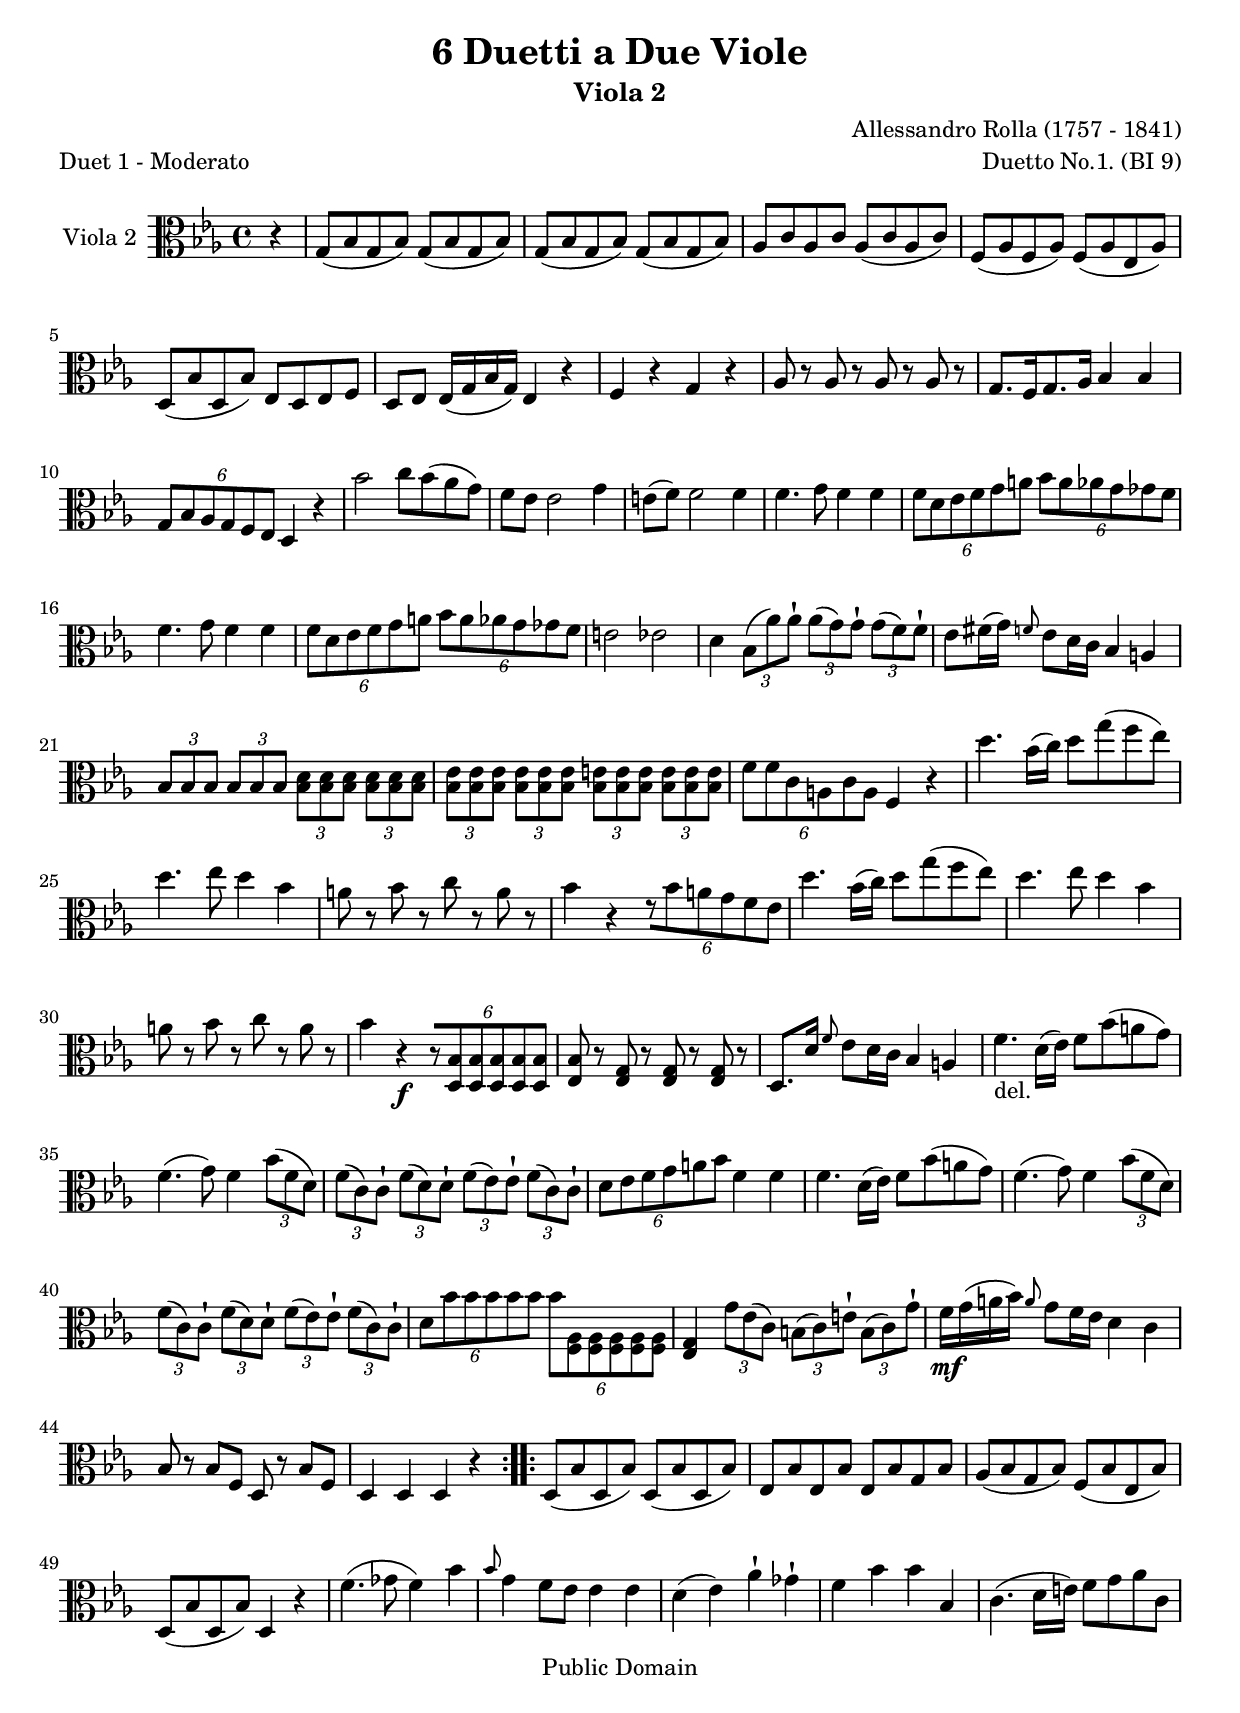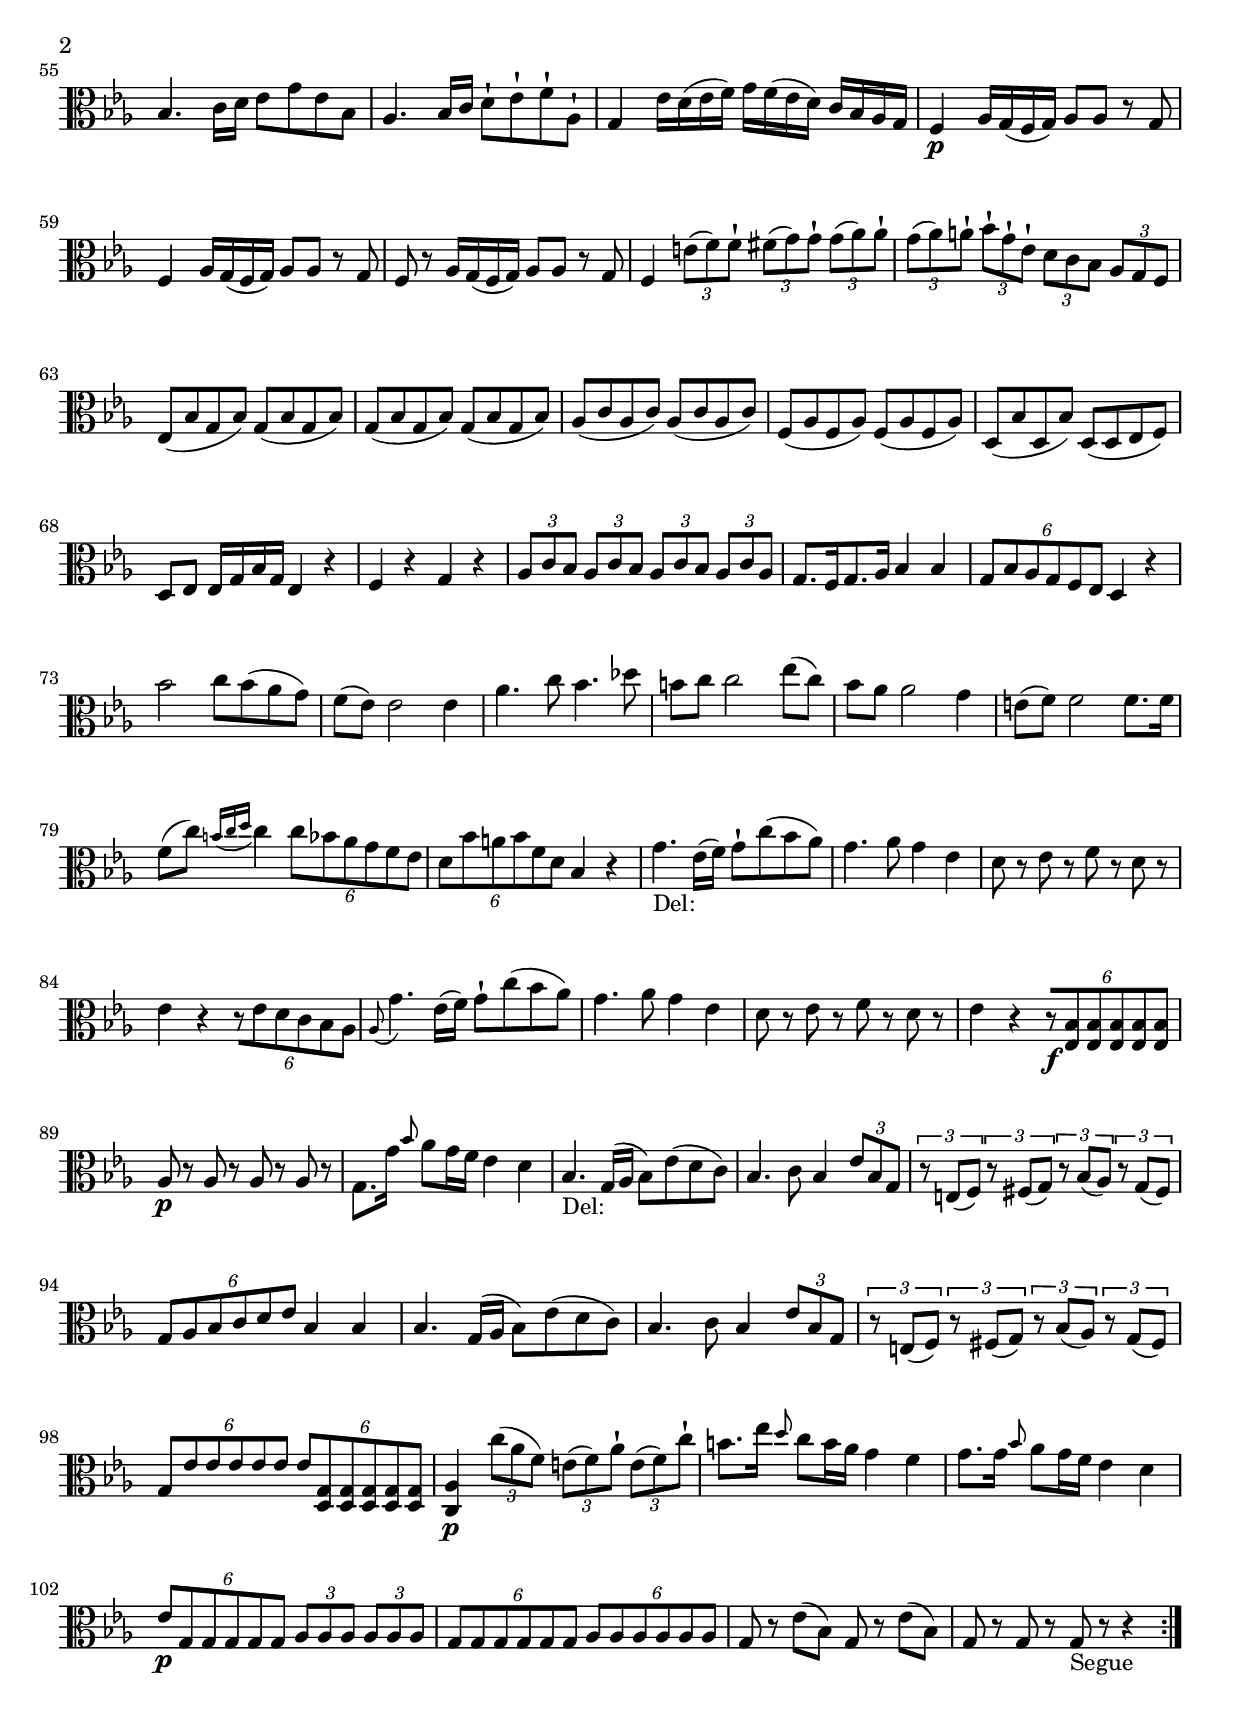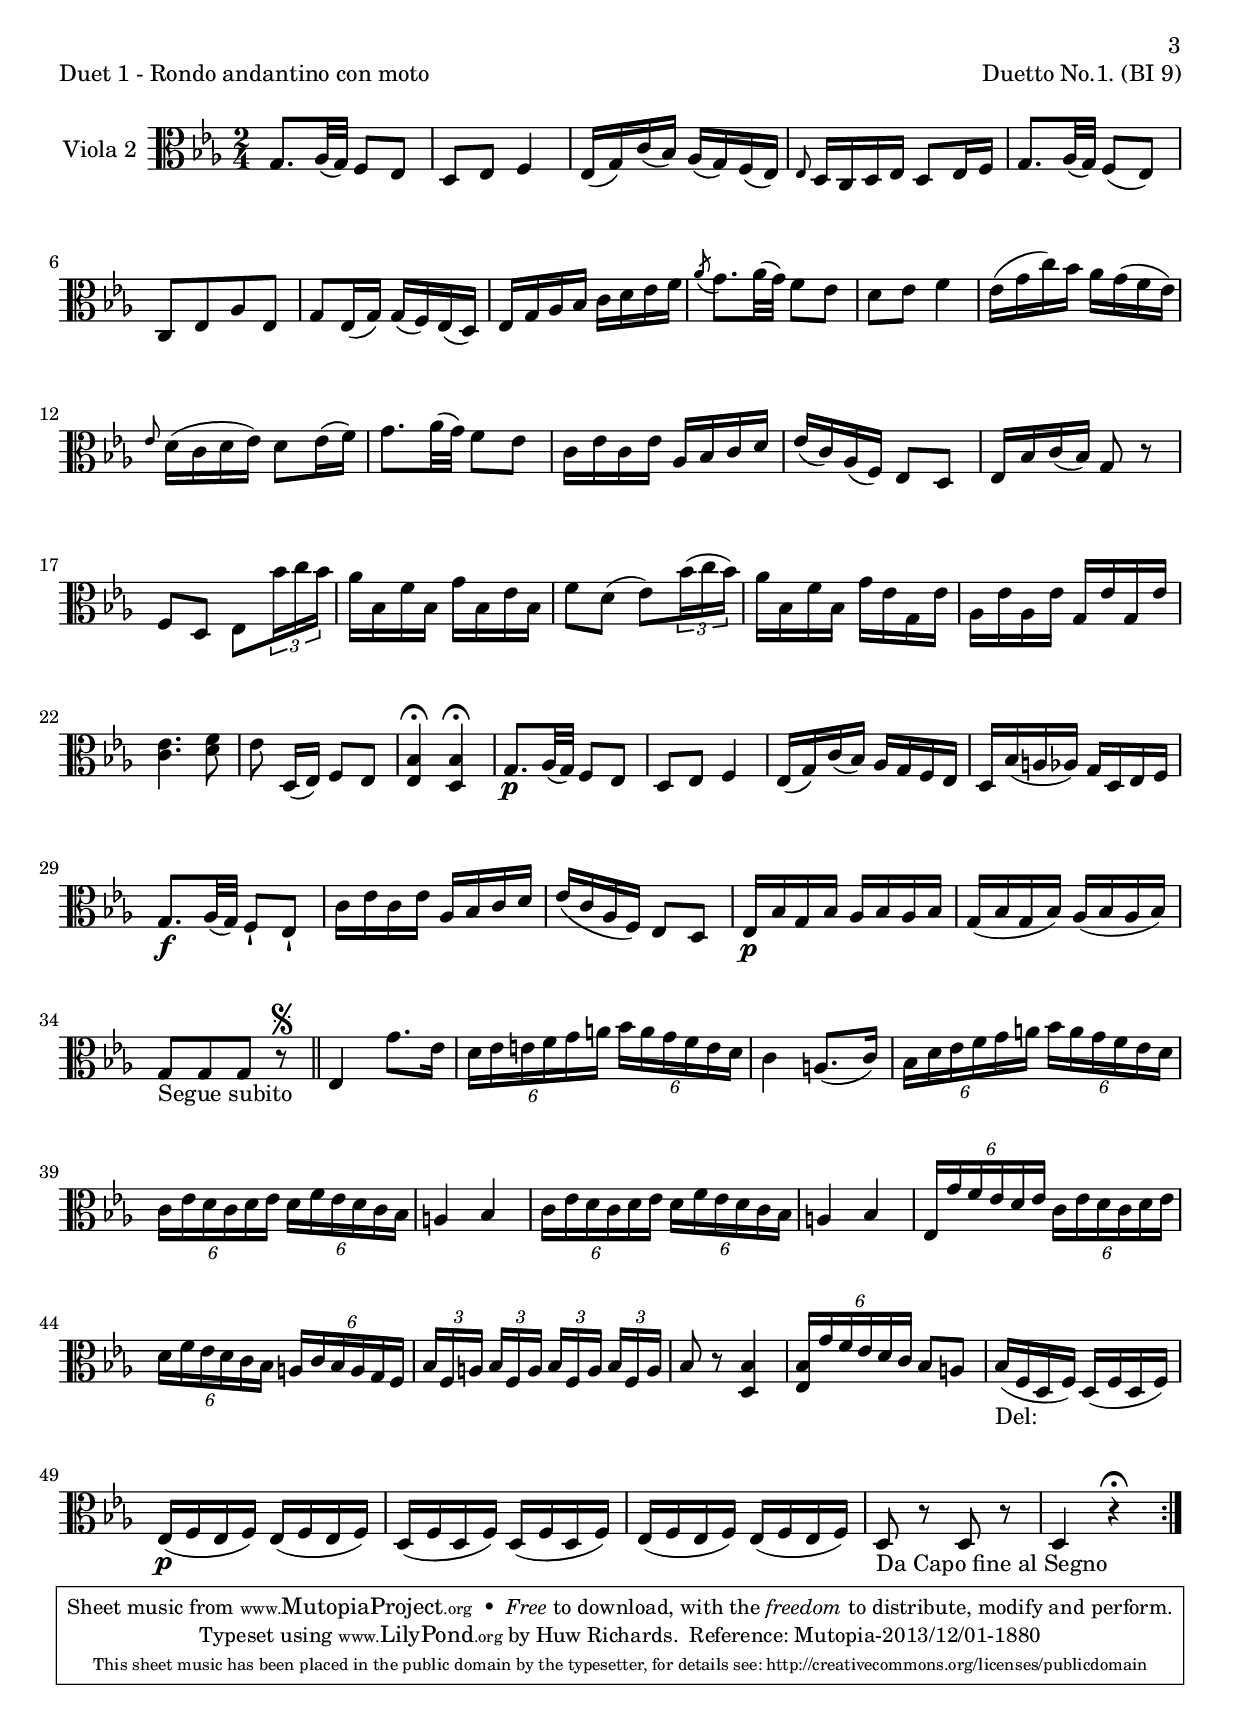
\version "2.16.1"
\version "2.16.1"
\header {
    title = "6 Duetti a Due Viole"
    opus = "Duetto No.1. (BI 9)"
    composer = "Allessandro Rolla (1757 - 1841)"
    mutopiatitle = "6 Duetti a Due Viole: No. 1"
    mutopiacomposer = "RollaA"
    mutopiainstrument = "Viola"
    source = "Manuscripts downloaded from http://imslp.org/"
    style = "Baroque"
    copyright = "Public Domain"
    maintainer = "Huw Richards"
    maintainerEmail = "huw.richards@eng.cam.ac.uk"

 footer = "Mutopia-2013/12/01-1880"
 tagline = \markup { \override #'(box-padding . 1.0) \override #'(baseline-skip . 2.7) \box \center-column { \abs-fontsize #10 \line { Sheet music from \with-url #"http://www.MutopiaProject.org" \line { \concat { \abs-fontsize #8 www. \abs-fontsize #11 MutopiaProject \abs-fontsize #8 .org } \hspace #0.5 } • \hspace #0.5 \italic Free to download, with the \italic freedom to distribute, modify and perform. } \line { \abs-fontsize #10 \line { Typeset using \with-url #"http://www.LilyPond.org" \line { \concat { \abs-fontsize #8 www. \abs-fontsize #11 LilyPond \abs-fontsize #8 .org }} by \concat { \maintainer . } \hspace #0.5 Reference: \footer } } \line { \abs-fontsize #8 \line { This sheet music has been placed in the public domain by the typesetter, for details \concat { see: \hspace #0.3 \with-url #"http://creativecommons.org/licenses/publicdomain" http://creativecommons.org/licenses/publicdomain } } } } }
}

\paper {
  % add space between composer/opus markup and first staff
  markup-system-spacing #'padding = #3
  % add a little space between composer and opus
  markup-markup-spacing #'padding = #1.2
  top-margin = #8
  bottom-margin = #10
}

\version "2.16.1"

% Viola parts for Rolla opus 6, 1st set of duets

\version "2.16.1"

oneviolaonemoderato = \new Voice { \relative c' {
    \set Staff.instrumentName = "Viola 1"
    \set Staff.midiInstrument = "viola"
    \clef alto
    \key ees \major
    \time 4/4

    \partial 4 ees4  bes'2 c8[ bes( aes  g)] f(ees) ees2 g4 e8[(f)] f2 aes8[(f)] ees(d)] d2 c'8([(bes)] bes4. aes8 f[(f g aes)] aes[( g)] g2 \times 2/3 {bes8[( g ees)]}
    %{comment - end of line 1 in the manuscript%}

    d4 \times 2/3 {bes'8[ aes f]} ees4 \times 2/3 {ees'8[ bes g]} \times 2/3 {f8[ aes g]} \times 2/3 {f8[ aes g]} \times 2/3 {f8[ aes g]} \times 2/3 {f8[ aes f]} bes4.( c8) ees,4 d ees4. f16[( g)] f4 r g,8[( bes g bes)] g8[( bes g bes)] g8[( bes g bes)] g8[ bes ees, bes'] d,8[ bes' d, bes'] d,8[ bes' d, bes']
    %{comment - end of line 2 in the manuscript%}

    \times 2/3 { <a ees>8\mf[ <a ees> <a ees>]} \times 2/3 { <a\mf ees>8[ <a ees> <a ees>]}\times 2/3 { <a\mf ees>8[ <a ees> <a ees>]}\times 2/3 { <a\mf ees>8[ <a ees> <a ees>]}
    <bes d,>4 r4 r2
    \times 2/3 { <a ees>8[ <a ees> <a ees>]} \times 2/3 { <a\mf ees>8[ <a ees> <a ees>]}\times 2/3 { <a\mf ees>8[ <a ees> <a ees>]}\times 2/3 { <a\mf ees>8[ <a ees> <a ees>]}
    <bes d,>4 r4 r2

    \times 4/6 {g8[ g a bes c bes]} \times 4/6 {a8[ c bes a g f]}
    bes4 d, ees f g ees f f
    %{comment - end of line 3 in the manuscript%}

    \times 2/3 {bes8\p[ bes bes]} \times 2/3 {bes8[ bes bes]} \times 2/3 {aes8[ aes aes]} \times 2/3 {aes8[ aes aes]} \times 2/3 {g8[ g g]} \times 2/3 {g8[ g g]} \times 2/3 {ges8\f[ ges ges]} \times 2/3 {ges8[ ges ges]} \times 2/3 {f8[ f' c]} \times 2/3 {a8[ c a]} f4 r4\p f'4. d16[(ees)] f8[(bes a g)] f4. g8 f4  \times 2/3 {bes8[f d]} \times 2/3 {f8[( c) c-|]} \times 2/3 {f8[( d) d-|]} \times 2/3 {f8[( ees) ees-|]} \times 2/3 {f8[( c) c-|]}
    %{comment - end of line 4 in the manuscript%}

    \times 4/6 {d8[ ees f g a bes]} f4 f f4. d16[(ees)] f8[(bes a g)] f4. g8 f4  \times 2/3 {bes8[f d]} \times 2/3 {f8[( c) c-|]} \times 2/3 {f8[( d) d-|]} \times 2/3 {f8[( ees) ees-|]} \times 2/3 {f8[( c) c-|]} \times 4/6 {d8[ bes' bes bes bes bes]} \times 4/6 {bes8[ aes, aes aes aes aes]}
    %{comment - end of line 5 in the manuscript%}

    g4\p \times 2/3 {g'8[ ees c]} \times 2/3 {b8[( c) ees-|]} \times 2/3 {b8[( c) g'-|]} f[bes] \grace {aes8} g8[ f16( ees)] d4 c
    d4. bes16[( c)] d8[(g f ees)] d4. ees8 d4 bes a8 r bes r c r a r bes4 r \times 4/6 {r8 bes[ a g f ees]}
    %{comment - end of line 6 in the manuscript%}

    \appoggiatura {ees16[bes']} d4. bes16[(c)] d8[g( f ees)] d4. ees8 d4 bes a8 r bes r c r a r bes4 r
    \times 4/6 {r8 <bes d,> <bes d,> <bes d,> <bes d,> <bes d,>  ]} bes8\p r g r g r g r d8.\f[d'16] \grace { f8} ees[ d16 c] bes4 a
    %{comment - end of line 7 in the manuscript%}

    bes8 r\p d16[( ees) c( d)] bes8 r d16[( ees) c( d)] bes4 bes bes r \bar ":|:" f'4. g8 f4 f aes8[( g)] g2 bes16[ g( f ees)] d4( ees) aes( g) g8[( aes a bes)] f4 r
    %{comment - end of line 8 in the manuscript%}

    d,8[(bes' d, bes')] d,8[(bes' d, bes')] ees,8[(bes' ees, bes')] ges8[(bes ges bes)] aes8[(bes ges bes)] f8[(bes ees, bes')] d,4 bes' bes bes bes2 aes( aes) g( g) f( f) ees
    %{comment - end of line 9 in the manuscript%}

    d4 f16[(ees d ees)] f8-.[ f-.] r8 ees d4 f16[(ees d ees)] f8-.[ f-.] r8 ees d8r f16[(ees d ees)] d8 r f16[(ees d ees)] d4 bes'' bes bes bes1 bes2  c8[ bes( aes g)]
    %{comment - end of line 10 and page 1 in the manuscript%}

    f8[( ees)] ees2 g4 e8[( f)] f2 aes8[ f] ees[ d] d2 c'8[(bes)] bes4. aes8 f8-|[ f( g aes)] fis[( g)] g2 \times 2/3 {bes8[ g ees]} d4  \times 2/3 {bes'8[ aes f]} ees4 \times 2/3 {ees'8[ bes 8 g]} \times 2/3 {f8[ aes g]} \times 2/3 {f8[ aes g]} \times 2/3 {f8[ aes g]} \times 2/3 {f8[ aes f]}
    %{comment - end of line 1 page 2 in the manuscript%}

    bes4. c8 ees,4 d ees4. f16[( g)] f4 r ees,8[( g ees g)] ees8[( g ees g)]  des8[( g des g)] des8[( g des g)] c,8[( aes' c, aes')] g8[( e g e)] aes8[( c aes c)] aes8[( c aes c)] c8[( ees c ees)] c8[( ees c ees)]
    %{comment - end of line 2 page 2 in the manuscript%}

    aes,8[( c aes c)] aes8[( c aes c)] aes8[( c aes c)] aes8[( c a c)] \times 4/6 {bes\f[ bes' a bes f d] } bes4 r bes'4.\p g16[ aes] bes8[ ees d c] bes4. c8 bes4 \times 2/3 { ees8[ bes g] } \times 2/3 { r8[ e f] } \times 2/3 { r8[ fis g] } \times 2/3 { r8[ bes aes] } \times 2/3 { r8[ g fis] }
    %{comment - end of line 3 page 2 in the manuscript%}

    \times 4/6 {g8[ aes bes c d ees]} bes4 bes bes4. g16[( aes)] bes8[ ees( d c)] bes4. c8 bes4 \times 2/3 {ees8[ bes g]} \times 2/3 { r8[ e f] } \times 2/3 { r8[ fis g] } \times 2/3 { r8[ bes aes] } \times 2/3 { r8[ g fis] } \times 4/6 { c'8[ ees ees ees ees ees] } \times 4/6 { ees8[ <d,, g> <d g> <d g> <d g> <d g>] }
    %{comment - end of line 4 page 2 in the manuscript%}

    <c aes'>4 \times 2/3 {c''8[ aes f]} \times 2/3 {e8[( f) aes-|]}  \times 2/3 {e8[( f) c'-|]}

    %{comment - bar 90 starts here - new edition%}
    bes8.[ees16] \grace {d8} c8[ bes16 aes] g4 f g,4.\p ees16[( f)] g8[ c( bes aes)] g4. aes8 g4 ees d8 r ees r f r d r ees4 r \times 4/6 { r8[ ees' d c bes aes]}
    %{comment - end of line 5 page 2 in the manuscript%}

    g4. ees16[( f)] g8[ c( bes aes)] g4. aes8 g4 ees d8 r ees r f r d r ees4 r \times 4/6 { r8\f[ ees ees ees ees ees]} aes4\p aes aes aes g8.[ g'16] \grace {bes8} aes8[ g16( f)] ees4 d
    %{comment - end of line 6 page 2 in the manuscript%}

    ees16\f[ g bes ees] \grace {d8} c8[ bes16 aes] g4 f ees4. e8 \times 4/6 {f[( a bes aes f d)]} ees4. e8 \times 4/6 {f[( a bes aes f d)]} ees8 r g16[( aes f g)] ees8 r g16[( aes f g)] ees4 ees ees_"Segue" r \bar ":|:"

  }
}


oneviolaonerondo = \new Voice { \relative c' {
    \set Staff.instrumentName = "Viola 1"
    \set Staff.midiInstrument = "viola"

    \clef alto
    \key ees \major
    \time 2/4

    bes8.\p[ c32( bes)]  aes8[ g] f[ g] aes4 g16[( bes) ees( d)] c[( bes) aes( g)] \acciaccatura {g8} f16[ e f g] f8[ g16 aes] bes8.[ c32( bes)] aes8[( g)] aes8-|[ aes8-|] c4 bes16[( ees) g,(bes)] bes[( aes) g( f)]
    %{comment - end of line 1 Rondo Andantino in the manuscript%}

    ees[ bes' c d] ees[ f g aes]  \acciaccatura {c8} bes8.\f[ c32( bes)] aes8[ g] f[ g] aes4 g16[( bes ees) d] c[ bes( aes g)] \acciaccatura {g8} f16[ e f( g)] f8[ g16 aes] bes8.[ c32 bes] aes8[ g] aes[ aes] <c ees, aes,>8.[ c16]
    %{comment - end of line 2 Rondo Andantino in the manuscript%}

    bes16[ ees c aes] g8[ f\prall] ees4 r16 bes'[( c bes)] aes[ bes, f' bes,] g'[ bes, ees bes] f'8[( d)] ees8[ \times 2/3 { bes'16( c bes)]} aes[ bes, f' bes,] g'[ bes, ees bes] f'8[( d)] ees8[ \times 2/3 { bes'16( c bes)]}
    c8-|[ c-| bes-| bes-|]
    %{comment - end of line 3 Rondo Andantino in the manuscript%}

    a4. aes8 \grace {aes8} g8[ f16( ees)] aes8[ g] g4\fermata f\fermata bes,8.\p[ c32( bes)] aes8[ g] f[ g] aes4 g16[( bes) ees( d)] c[( bes) aes( g)] f[ bes c d] ees[ f g aes]
    %{comment - end of line 4 Rondo Andantino in the manuscript%}

    bes8.\f[ c32 bes] aes8[ g] aes[ aes] <c ees, aes,>8.[ c16] bes16[ ees c aes] g8[ f\prall] ees8\p[ ees] f8.-|[( g16-|)] ees8[ ees] f8.-|[( g16-|)] ees8-|_"Segue subito"[ ees8-| ees8-|] r8 \segno  \bar "||"
    %{comment - end of line 4 Rondo Andantino in the manuscript%}

    \times 4/6 { g16[ aes a bes c d]} \times 4/6 { ees16[ d c bes a g]} f4 d'8.[ bes16] \times 4/6 { a16[ c bes a ees' d]} \times 4/6 { c16[ bes a g f ees]} d8.[( ees16)] d8[ \times 2/3 { d'16( c bes)]} a4 bes
    %{comment - end of line 5 Rondo Andantino in the manuscript%}

    \times 4/6 { c16[ ees d c d ees]} \times 4/6 { d16[ f ees d c bes]} a4 bes \times 4/6 { c16[ ees d c d ees]} \times 4/6 { d16[ f ees d c bes]} g8-.[ g-.] a8.\prall[ g32 a] bes8-.[ bes-.] c8.[ bes32( c)]
    %{comment - end of line 6 Rondo Andantino in the manuscript%}

    \times 4/6 { d16[ f ees d f ees]} \times 4/6 { d16[ f ees d f ees]} d8 r < aes bes,>4 \times 4/6 { g16[ bes a g f ees]} d8[ c] bes r f'8.[( d16)] c8-|\p c-|] \grace { bes8} a[ g16( f)]
    %{comment - end of line 7 Rondo Andantino in the manuscript%}

    bes8 r f'8.[ d16] c8[ c] \acciaccatura { bes8} a8[ g16( f)] bes8_"Da capo fine al segno" r bes r bes4\fermata r \bar "||"

  }
}

\version "2.16.1"

oneviolatwomoderato = \new Voice { \relative c' {
    \set Staff.instrumentName = "Viola 2"
    \set Staff.midiInstrument = "viola"
    \clef alto
    \key ees \major
    \time 4/4
    
    \partial 4 r4 g8[( bes g bes)] g8[( bes g bes)] g8[( bes g bes)] g8[( bes g bes)] aes8[ c aes c] aes8[( c aes c)] f,[( aes f aes)] f[( aes ees aes)]  d,8[( bes' d, bes')]  ees,8[ d ees f] d[ ees] ees16[( g bes g)] ees4 r4
    %{comment - end of line 1 in the manuscript%}
    
    f4 r g r aes8 r aes r aes r aes r g8.[ f16 g8. aes16] bes4 bes \times 4/6 { g8[ bes aes g f ees]} d4 r bes''2 c8[ bes( aes g)] f[ ees] ees2 g4 e8[( f)] f2 f4 f4. g8 f4 f
    %{comment - end of line 2 in the manuscript%}
    
    \times 4/6 { f8[ d ees f g a]} \times 4/6 { bes8[ a aes g ges f]} f4. g8 f4 f \times 4/6 { f8[ d ees f g a]} \times 4/6 { bes8[ a aes g ges f]} e2 ees d4 \times 2/3 { bes8[( aes') aes-|] } \times 2/3 { aes8[( g) g-|] } \times 2/3 { g8[( f) f-|] } ees8[ fis16( g)] \grace { f8} ees8[ d16 c] bes4 a
    %{comment - end of line 3 in the manuscript%}
    \times 2/3 { bes8[ bes bes] } \times 2/3 { bes8[ bes bes] } \times 2/3 { <bes d>8[ <bes d>8 <bes d>8] } \times 2/3 { <bes d>8[ <bes d>8 <bes d>8] }  \times 2/3 { <bes ees>8[ <bes ees>8 <bes ees>8] } \times 2/3 { <bes ees>8[ <bes ees>8 <bes ees>8] }  \times 2/3 { <bes e>8[ <bes e>8 <bes e>8] } \times 2/3 { <bes e>8[ <bes e>8 <bes e>8] } \times 4/6 { f'8[ f c a c a]} f4 r d''4. bes16[( c)] d8[ g( f ees)] d4. ees8 d4 bes  a8 r bes r c r a r
    %{comment - end of line 4 in the manuscript%}
    
    bes4 r  \times 4/6 { r8[ bes a g f ees]} d'4. bes16[( c)] d8[ g( f ees)] d4. ees8 d4 bes  a8 r bes r c r a r  bes4 r\f \times 4/6 { r8[ <bes, d,> <bes d,> <bes d,> <bes d,> <bes d,>]} <bes ees,>8 r < g ees> r < g ees> r < g ees> r
    %{comment - end of line 5 in the manuscript%}
    
    d8.[ d'16] \grace {f8} ees8[ d16 c] bes4 a f'4._"del." d16[( ees)] f8[ bes( a g)] f4.( g8) f4 \times 2/3 { bes8[( f d)]} \times 2/3 { f8[( c) c-|]} \times 2/3 { f8[( d) d-|]} \times 2/3 { f8[( ees) ees-|]} \times 2/3{ f8[( c) c-|]} \times 4/6 { d8[ ees f g a bes]} f4 f f4. d16[( ees)] f8[ bes( a g)] 
    %{comment - end of line 6 in the manuscript%}
    
    f4.( g8) f4 \times 2/3 { bes8[( f d)]} \times 2/3 { f8[( c) c-|]} \times 2/3 { f8[( d) d-|]} \times 2/3 { f8[( ees) ees-|]} \times 2/3 { f8[( c) c-|]} \times 4/6 { d8[ bes' bes bes bes bes]} \times 4/6 { bes8[ <aes, f> <aes f> <aes f> <aes f> <aes f>]} <g ees>4  \times 2/3 { g'8[ ees( c)]} \times 2/3 { b8[( c) e-|]} \times 2/3 { b8[( c) g'-|]} f16\mf[ g( a bes)] \grace {a8} g8[ f16 ees] d4 c
    %{comment - end of line 7 in the manuscript%}
    
    bes8 r bes[ f] d r bes'[ f] d4 d d r\bar":|:" d8[( bes' d, bes')] d,8[( bes' d, bes')]  ees,8[ bes' ees, bes']  ees,8[ bes' g bes] aes8[( bes g bes)] f8[( bes ees, bes')] d,8[( bes' d, bes')] d,4 r f'4.( ges8 f4) bes \grace{bes8} g4 f8[ ees] ees4 ees
    %{comment - end of line 8 in the manuscript%}
    d4( ees) aes-| ges-| f bes bes bes, c4.( d16[ e)] f8[ g aes c,] bes4. c16[ d] ees8[ g ees bes] aes4. bes16[ c] d8-|[ ees-| f-| aes,-|]  g4 ees'16[ d( ees f)] g[ f( ees d)] c[ bes aes g]
    %{comment - end of line 9 in the manuscript%}
    
    f4\p aes16[ g( f g)] aes8[ aes] r g f4 aes16[ g( f g)] aes8[ aes] r g f8 r aes16[ g( f g)] aes8[ aes] r g f4 \times 2/3 { e'8[( f) f-|]} \times 2/3 { fis8[( g) g-|]} \times 2/3 { g8[( aes) aes-|]} \times 2/3 { g8[( aes) a-|]} \times 2/3 { bes8-|[ g-| ees-|]} \times 2/3 { d8[ c bes]}  \times 2/3 { aes8[ g f]}
    %{comment - end of line 10 and page 1 in the manuscript%}
    
    ees8[( bes' g bes)] g8[( bes g bes)] g8[( bes g bes)] g8[( bes g bes)]  aes8[( c aes c)] aes8[( c aes c)] f,[( aes f aes)]  f[( aes f aes)] d,8[( bes' d, bes')] d,8[( d ees f)] d[ ees] ees16[ g bes g] ees4 r f r g r \times 2/3 { aes8[ c bes]} \times 2/3 { aes8[ c bes]} 
    %{comment - end of line 1 page 2 in the manuscript%}
    
    \times 2/3 { aes8[ c bes]} \times 2/3 { aes8[ c aes]} g8.[ f16 g8. aes16] bes4 bes 
    \times 4/6 { g8[ bes aes g f ees]} d4 r bes''2 c8[ bes( aes g)] f[( ees)] ees2 ees4 aes4. c8 bes4. des8 b[ c] c2 ees8[( c)] bes[ aes] aes2 g4
    %{comment - end of line 2 page 2 in the manuscript%}
    
    e8[( f)] f2 f8.[ f16] f8[( c')] \appoggiatura { b16[ c d]} c4 
    \times 4/6 { c8[ bes aes g f ees]} 
    \times 4/6 { d8[ bes' a bes f d]} bes4 r g'4._"Del:" ees16[( f)] g8-|[ c( bes aes)] g4. aes8 g4 ees d8 r ees r f r d r
    %{comment - end of line 3 page 2 in the manuscript%}
    
    ees4 r \times 4/6 { r8[ ees d c bes aes]} \appoggiatura { aes8} g'4.  ees16[( f)] g8-|[ c( bes aes)] g4. aes8 g4 ees d8 r ees r f r d r ees4 r \times 4/6 { r8\f[ <bes ees,> <bes ees,> <bes ees,> <bes ees,> <bes ees,>]} aes8\p r aes r aes r aes r
    %{comment - end of line 4 page 2 in the manuscript%}
    
    g8.[ g'16] \grace { bes8} aes8[ g16 f] ees4 d bes4._"Del:" g16[( aes] bes8)[ ees( d c)] bes4. c8 bes4 \times 2/3 { ees8[ bes g]} 
    \times 2/3 { r8 e[( f)]} 
    \times 2/3 { r8 fis[( g)]}
    \times 2/3 { r8 bes[( aes)]}
    \times 2/3 { r8 g[( fis)]}
    \times 4/6 { g8[ aes bes c d ees]}
    bes4 bes bes4.
    g16[( aes] bes8)[ ees( d c)] 
    %{comment - end of line 5 page 2 in the manuscript%}
    
    bes4. c8 bes4 \times 2/3 { ees8[ bes g]} 
    \times 2/3 { r8 e[( f)]} 
    \times 2/3 { r8 fis[( g)]}
    \times 2/3 { r8 bes[( aes)]}
    \times 2/3 { r8 g[( fis)]}
    \times 4/6 { g8[ ees' ees ees ees ees]}
    \times 4/6 { ees8[ <g, d> <g d> <g d> <g d> <g d>]}
    < aes c,>4\p
    \times 2/3 { c'8[( aes f)]}
    \times 2/3 { e8[( f) aes-|]}
    \times 2/3 { e8[( f) c'-|]}
    b8.[ ees16] \grace { d8} c8[ b16 aes] g4 f
    %{comment - end of line 6 page 2 in the manuscript%}
    
    g8.[ g16] \grace { bes8} aes8[ g16 f] ees4 d \times 4/6 { ees8\p[ g, g g g g]} \times 2/3 { aes8[ aes aes]}
    \times 2/3 { aes8[ aes aes]}
    \times 4/6 { g8[ g g g g g]}
    \times 4/6 { aes8[  aes aes aes aes aes]}
    g8 r ees'8[( bes)] g r ees'8[( bes)] g r g r g-\tag #'vlatwo _"Segue" r r4
    \bar ":|:"
    
  }
}


oneviolatworondo = \new Voice { \relative c' {
    \set Staff.instrumentName = "Viola 2"
    \set Staff.midiInstrument = "viola"
    \clef alto
    \key ees \major
    \time 2/4
    
    g8.[ aes32( g)]  f8[ ees] d[ ees] f4 ees16[( g) c( bes)] aes[( g) f( ees)] \grace {ees8} d16[ c d ees] d8[ ees16 f] g8.[ aes32( g)] f8[( ees)] c8[ ees aes ees]
    %{comment - end of line 1 Rondo Andantino in the manuscript%}
    
    g8[ ees16( g)] g16[( f) ees( d)] ees[ g aes bes] c[ d ees f] \acciaccatura { aes8} g8.[ aes32( g)] f8[ ees] d[ ees] f4 ees16[( g c) bes] aes[ g( f ees)] \grace { ees8} d16[( c d ees)] d8[ ees16( f)] g8.[ aes32( g)] f8[ ees]
    %{comment - end of line 2 Rondo Andantino in the manuscript%}
    
    c16[ ees c ees] aes,[ bes c d] ees[( c) aes( f)] ees8[ d] ees16[ bes' c( bes)] g8 r f[ d] ees8[ \times 2/3 { bes''16 c bes]} aes16[ bes, f' bes,] g'[ bes, ees bes] f'8[ d(] ees8)[ \times 2/3 { bes'16( c bes)]}
    %{comment - end of line 3 Rondo Andantino in the manuscript%}
    
    aes16[ bes, f' bes,] g'[ ees g, ees'] aes,[ ees' aes, ees'] g,[ ees' g, ees'] < ees c>4. < f d>8 ees8 d,16[( ees)] f8[ ees] <bes' ees,>4\fermata <bes d,>4\fermata g8.\p[ aes32( g)] f8[ ees] d[ ees] f4
    %{comment - end of line 4 Rondo Andantino in the manuscript%}
    
    ees16[( g) c( bes)] aes[ g f ees] d[ bes'( a aes)] g[ d ees f] g8.\f[ aes32( g)] f8-|[ ees-|] c'16[ ees c ees] aes,[ bes c d] ees[( c aes f)] ees8[ d] ees16\p[ bes' g bes] aes[ bes aes bes]
    %{comment - end of line 4 Rondo Andantino in the manuscript%}
    
    g[( bes g bes)] aes[( bes aes bes)] g8-\tag #'vlatwo _"Segue subito" [ g g] r-\tag #'vlatwo \segno \bar "||" ees4 g'8.[ees16] 
    \times 4/6 { d16[ ees e f g a]}
    \times 4/6 { bes16[ a g f e d]} c4 a8.[( c16)]
    %{comment - end of line 5 Rondo Andantino in the manuscript%}
    
    \times 4/6 { bes16[ d ees f g a]}
    \times 4/6 { bes16[ a g f ees d]}
    \times 4/6 { c16[ ees d c d ees]}
    \times 4/6 { d16[ f ees d c bes]}
    a4 bes 
    \times 4/6 { c16[ ees d c d ees]}
    \times 4/6 { d16[ f ees d c bes]}
    %{comment - end of line 6 Rondo Andantino in the manuscript%}
    
    a4 bes
    \times 4/6 { ees,16[ g' f ees d ees]}
    \times 4/6 { c16[ ees d c d ees]}
    \times 4/6 { d16[ f ees d c bes]}
    \times 4/6 { a16[ c bes a g f]}
    \times 2/3 {bes16[ f a]}
    \times 2/3 {bes16[ f a]}
    \times 2/3 {bes16[ f a]}
    \times 2/3 {bes16[ f a]}
    %{comment - end of line 7 Rondo Andantino in the manuscript%}
    
    bes8 r < bes d,>4
    \times 4/6 { <bes ees,>16[ g' f ees d c]} 
    bes8[ a] bes16_"Del:"[( f d f)] d[( f d f)] ees\p[( f ees f)] ees[( f ees f)]  d[( f d f)] d[( f d f)] 
    %{comment - end of line 7 Rondo Andantino in the manuscript%}
    

    ees[( f ees f)] ees[( f ees f)] d8-\tag #'vlatwo _"Da Capo fine al Segno" r d r d4 r4\fermata \bar ":|:" 
    
  }
}


part_duet_i = {
  <<
    \tag #'score \tag #'vlaone \new Staff << \oneviolaonemoderato >>
    \tag #'score \tag #'vlatwo \new Staff << \oneviolatwomoderato >>
  >>
}

part_duet_ii = {
  <<
    \tag #'score \tag #'vlaone \new Staff << \oneviolaonerondo >>
    \tag #'score \tag #'vlatwo \new Staff << \oneviolatworondo >>
  >>
}

\header { subtitle = "Viola 2" }
\score {
  \new StaffGroup \keepWithTag #'vlatwo \part_duet_i
  \header {
    piece = "Duet 1 - Moderato"
  }
  \layout { }
  \midi {
    \tempo 4=100
  }
}
\pageBreak
\score {
  \new StaffGroup \keepWithTag #'vlatwo \part_duet_ii
  \header {
    piece = "Duet 1 - Rondo andantino con moto"
  }
  \layout { }
  \midi {
    \tempo 2=50
  }
}
